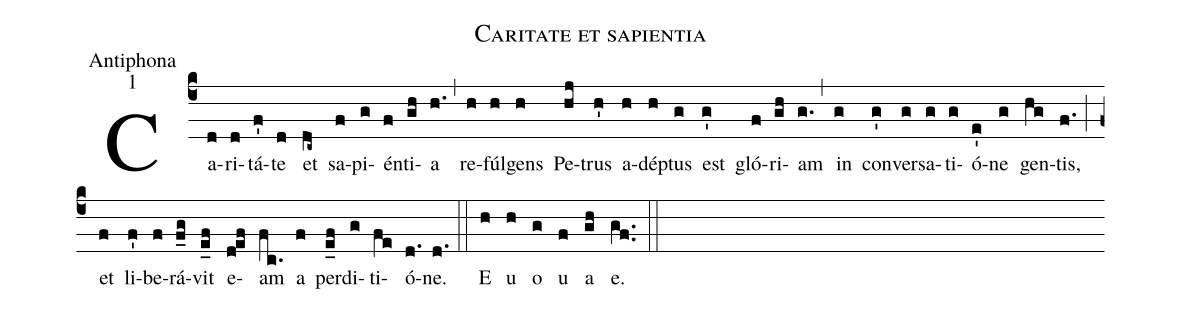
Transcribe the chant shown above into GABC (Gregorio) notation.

name:Caritate et sapientia;
office-part:Antiphona;
mode:1;
%%
(c4) Ca(d)ri(d)tá(f')te(d) et(dc~) sa(f)pi(g)én(f)ti(gh)a(h.) (,)
re(h)fúl(h)gens(h) Pe(hj)trus(h') a(h)dép(h)tus(g) est(g') gló(f)ri(gh)am(g.) (,)
in(g) con(g')ver(g)sa(g)ti(g)ó(e')ne(g) gen(hg)tis,(f.) (;)
et(f) li(f')be(f)rá(f_g)vit(e_f) e(def)am(fc.) a(f) per(e_f)di(g)ti(fe)ó(d.)ne.(d.) (::)
E(h) u(h) o(g) u(f) a(gh) e.(gf..) (::)
